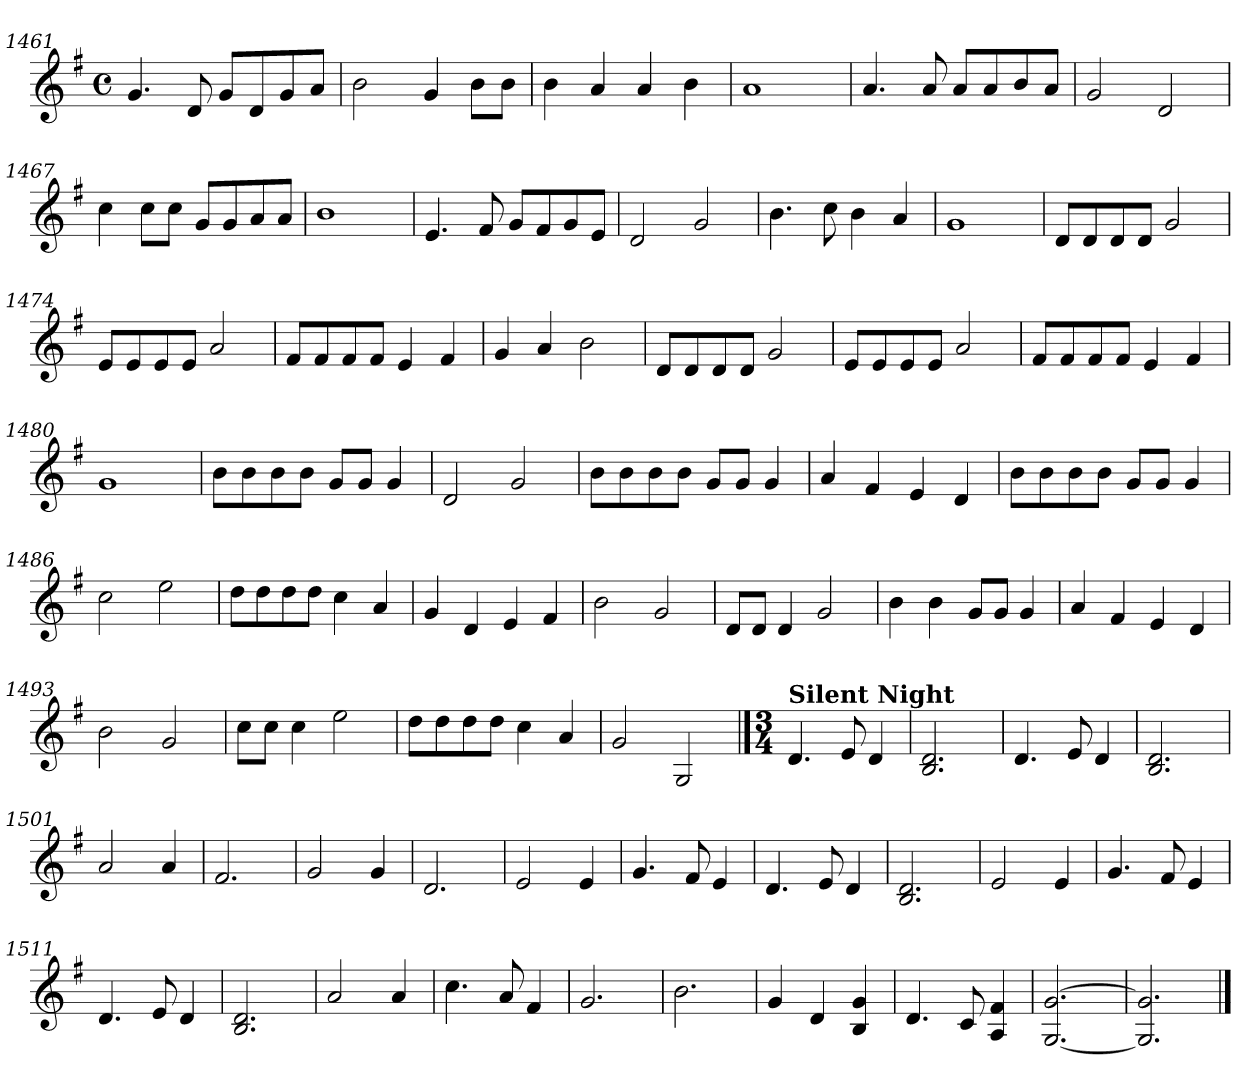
**kern
*part1
*staff1
*clefG2
*k[f#]
*G:
*M4/4
*met(c)
=1461
4.g/
8d/
8g/L
8d/
8g/
8a/J
=1462
2b\
4g/
8b\L
8b\J
=1463
4b\
4a/
4a/
4b\
=1464
1a
!!LO:LB:g=z
=1465
4.a/
8a/
8a/L
8a/
8b/
8a/J
=1466
2g/
2d/
=1467
4cc\
8cc\L
8cc\J
8g/L
8g/
8a/
8a/J
=1468
1b
=1469
4.e/
8f#/
8g/L
8f#/
8g/
8e/J
=1470
2d/
2g/
=1471
4.b\
8cc\
4b\
4a/
=1472
1g
!!LO:LB:g=z
=1473
8d/L
8d/
8d/
8d/J
2g/
=1474
8e/L
8e/
8e/
8e/J
2a/
=1475
8f#/L
8f#/
8f#/
8f#/J
4e/
4f#/
=1476
4g/
4a/
2b\
=1477
8d/L
8d/
8d/
8d/J
2g/
=1478
8e/L
8e/
8e/
8e/J
2a/
=1479
8f#/L
8f#/
8f#/
8f#/J
4e/
4f#/
=1480
1g
!!LO:LB:g=z
=1481
8b\L
8b\
8b\
8b\J
8g/L
8g/J
4g/
=1482
2d/
2g/
=1483
8b\L
8b\
8b\
8b\J
8g/L
8g/J
4g/
=1484
4a/
4f#/
4e/
4d/
=1485
8b\L
8b\
8b\
8b\J
8g/L
8g/J
4g/
=1486
2cc\
2ee\
=1487
8dd\L
8dd\
8dd\
8dd\J
4cc\
4a/
=1488
4g/
4d/
4e/
4f#/
!!LO:LB:g=z
=1489
2b\
2g/
=1490
8d/L
8d/J
4d/
2g/
=1491
4b\
4b\
8g/L
8g/J
4g/
=1492
4a/
4f#/
4e/
4d/
=1493
2b\
2g/
=1494
8cc\L
8cc\J
4cc\
2ee\
=1495
8dd\L
8dd\
8dd\
8dd\J
4cc\
4a/
=1496
2g/
2G/
!!LO:PB:g=z
==1497
*M3/4
!LO:TX:a:B:t=Silent Night
4.d/
8e/
4d/
=1498
2.B/ 2.d/
=1499
4.d/
8e/
4d/
=1500
2.B/ 2.d/
=1501
2a/
4a/
=1502
2.f#/
=1503
2g/
4g/
=1504
2.d/
!!LO:LB:g=z
=1505
2e/
4e/
=1506
4.g/
8f#/
4e/
=1507
4.d/
8e/
4d/
=1508
2.B/ 2.d/
=1509
2e/
4e/
=1510
4.g/
8f#/
4e/
=1511
4.d/
8e/
4d/
=1512
2.B/ 2.d/
!!LO:LB:g=z
=1513
2a/
4a/
=1514
4.cc\
8a/
4f#/
=1515
2.g/
=1516
2.b\
=1517
4g/
4d/
4B/ 4g/
=1518
4.d/
8c/
4A/ 4f#/
=1519
[2.G/ [2.g/
=1520
2.G/] 2.g/]
==
*-
